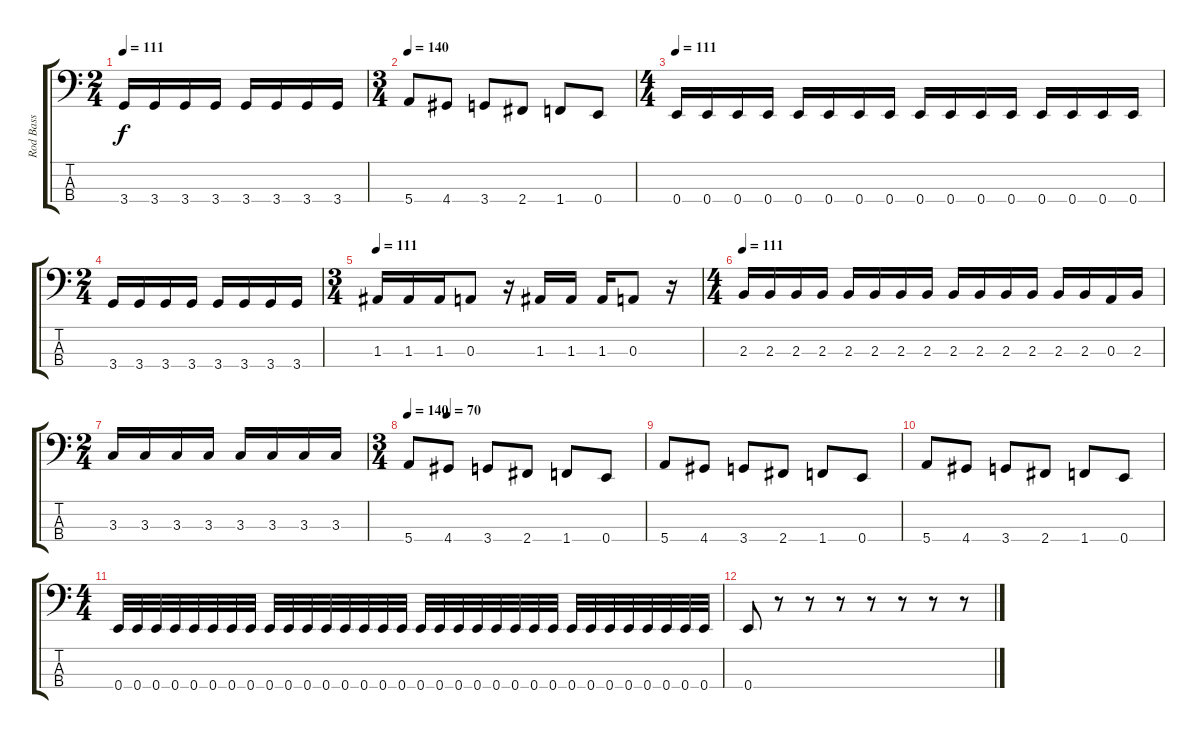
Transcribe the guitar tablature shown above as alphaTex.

\track ("Rod Bass" "Rod Bass") {instrument electricbasspick}
\staff {score tabs}
\tuning (G2 D2 A1 E1) {hide}
\ts (2 4)
\tempo 111
\clef f4
\ks c
3.4.16{dy f} 3.4.16 3.4.16 3.4.16 3.4.16 3.4.16 3.4.16 3.4.16 |
\ts (3 4)
\tempo 140
5.4.8 4.4.8 3.4.8 2.4.8 1.4.8 0.4.8 |
\ts (4 4)
\tempo 111
0.4.16 0.4.16 0.4.16 0.4.16 0.4.16 0.4.16 0.4.16 0.4.16 0.4.16 0.4.16 0.4.16 0.4.16 0.4.16 0.4.16 0.4.16 0.4.16 |
\ts (2 4)
3.4.16 3.4.16 3.4.16 3.4.16 3.4.16 3.4.16 3.4.16 3.4.16 |
\ts (3 4)
\tempo 111
1.3.16 1.3.16 1.3.16 0.3.8 r.16 1.3.16 1.3.16 1.3.16 0.3.8 r.16 |
\ts (4 4)
\tempo 111
2.3.16 2.3.16 2.3.16 2.3.16 2.3.16 2.3.16 2.3.16 2.3.16 2.3.16 2.3.16 2.3.16 2.3.16 2.3.16 2.3.16 0.3.16 2.3.16 |
\ts (2 4)
3.3.16 3.3.16 3.3.16 3.3.16 3.3.16 3.3.16 3.3.16 3.3.16 |
\ts (3 4)
\tempo 140
\tempo (70 0.16666666666666666)
5.4.8 4.4.8 3.4.8 2.4.8 1.4.8 0.4.8 |
5.4.8 4.4.8 3.4.8 2.4.8 1.4.8 0.4.8 |
5.4.8 4.4.8 3.4.8 2.4.8 1.4.8 0.4.8 |
\ts (4 4)
0.4.32 0.4.32 0.4.32 0.4.32 0.4.32 0.4.32 0.4.32 0.4.32 0.4.32 0.4.32 0.4.32 0.4.32 0.4.32 0.4.32 0.4.32 0.4.32 0.4.32 0.4.32 0.4.32 0.4.32 0.4.32 0.4.32 0.4.32 0.4.32 0.4.32 0.4.32 0.4.32 0.4.32 0.4.32 0.4.32 0.4.32 0.4.32 |
0.4.8 r.8 r.8 r.8 r.8 r.8 r.8 r.8
